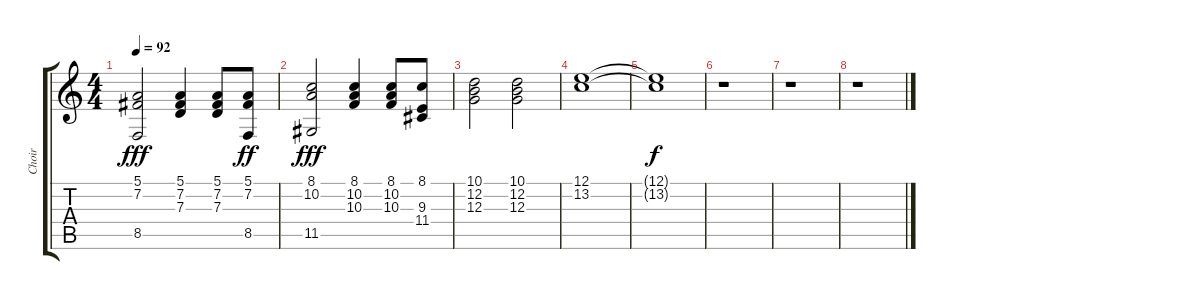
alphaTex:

\track ("Choir" "Choir") {instrument choiraahs}
\staff {score tabs}
\tuning (E4 B3 G3 D3 A2 E2) {hide}
\ts (4 4)
\tempo 92
\clef g2
\ks c
(5.1 7.2 8.5).2{dy fff} (5.1 7.2 7.3).4 (5.1 7.2 7.3).8 (5.1 7.2 8.5).8{dy ff} |
(8.1 10.2 11.5).2{dy fff} (8.1 10.2 10.3).4 (8.1 10.2 10.3).8 (8.1 9.3 11.4).8 |
(10.1 12.2 12.3).2 (10.1 12.2 12.3).2 |
(12.1 13.2).1 |
(12.1{t} 13.2{t}).1{dy f} |
r.1 |
r.1 |
r.1
